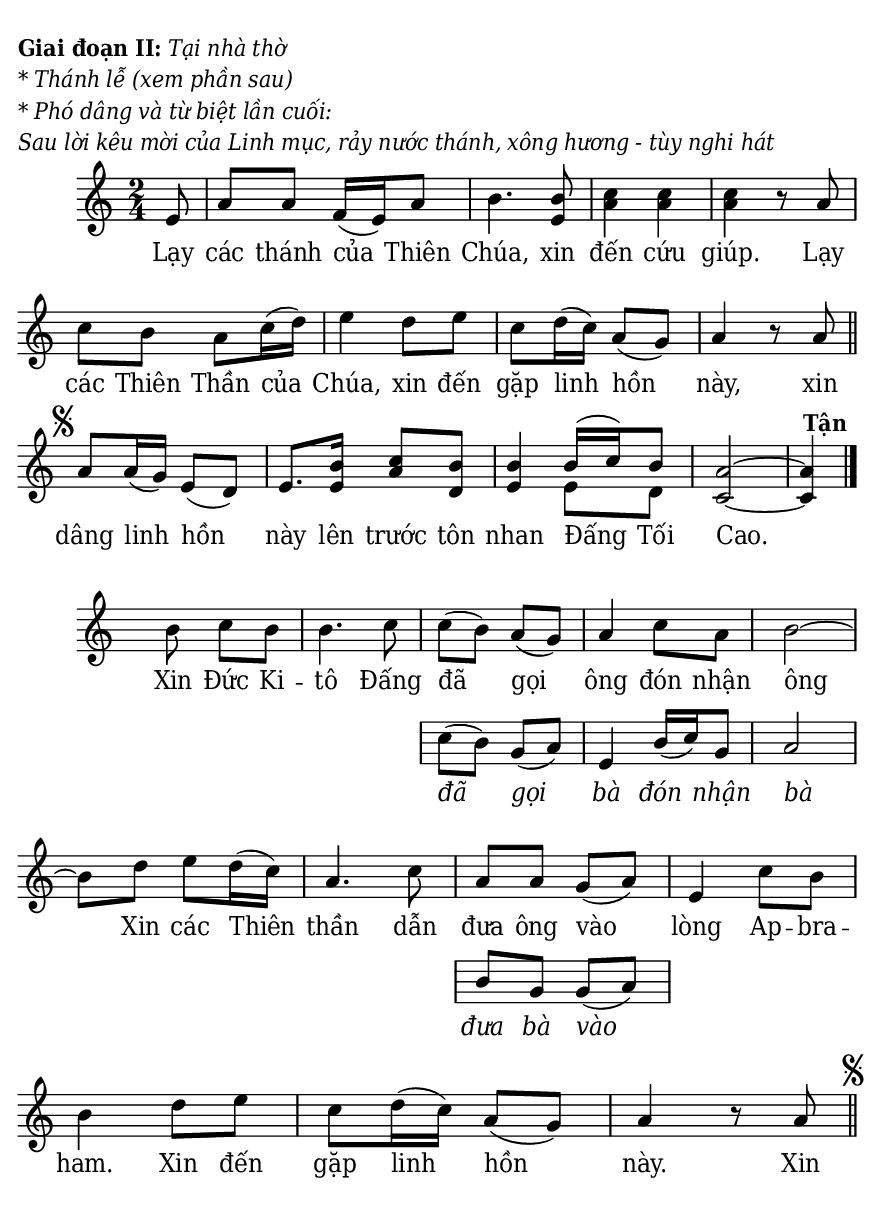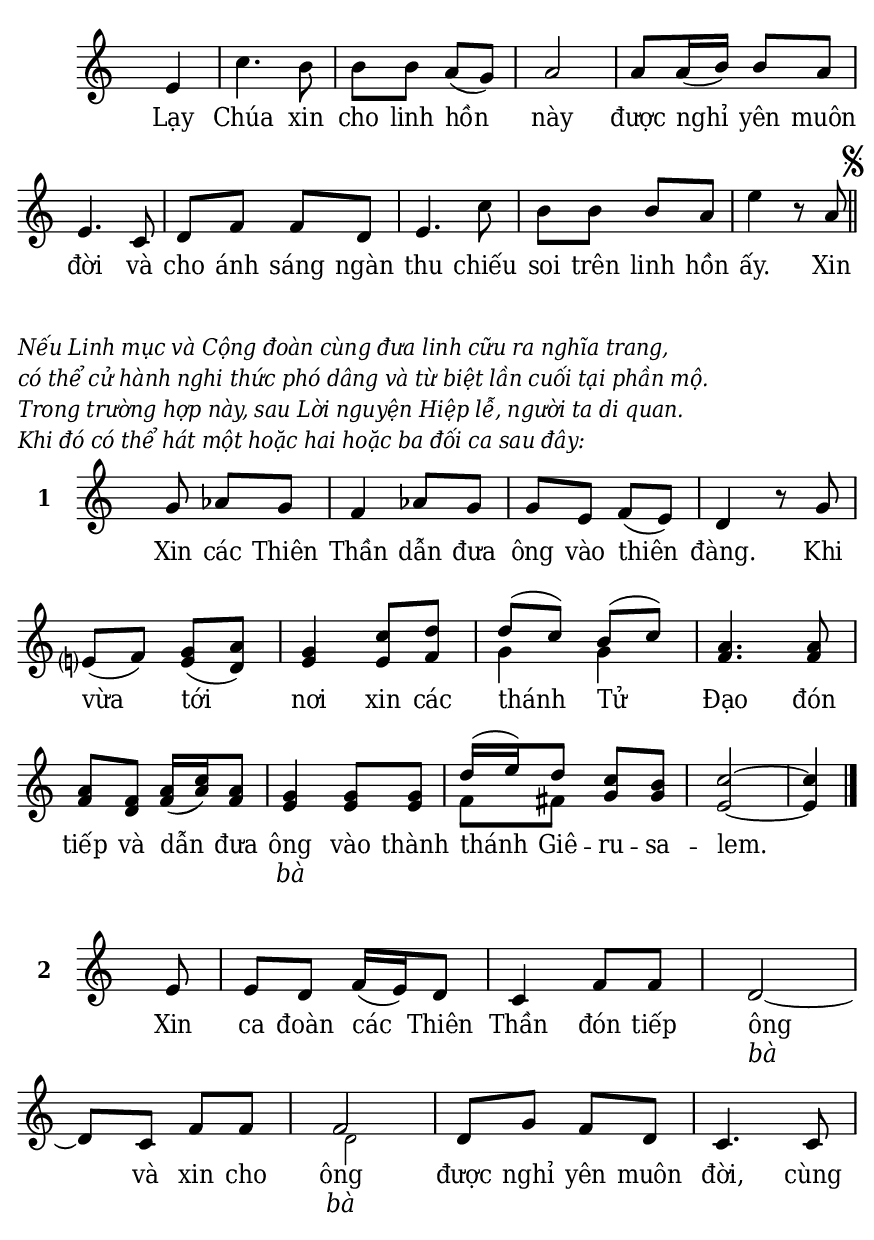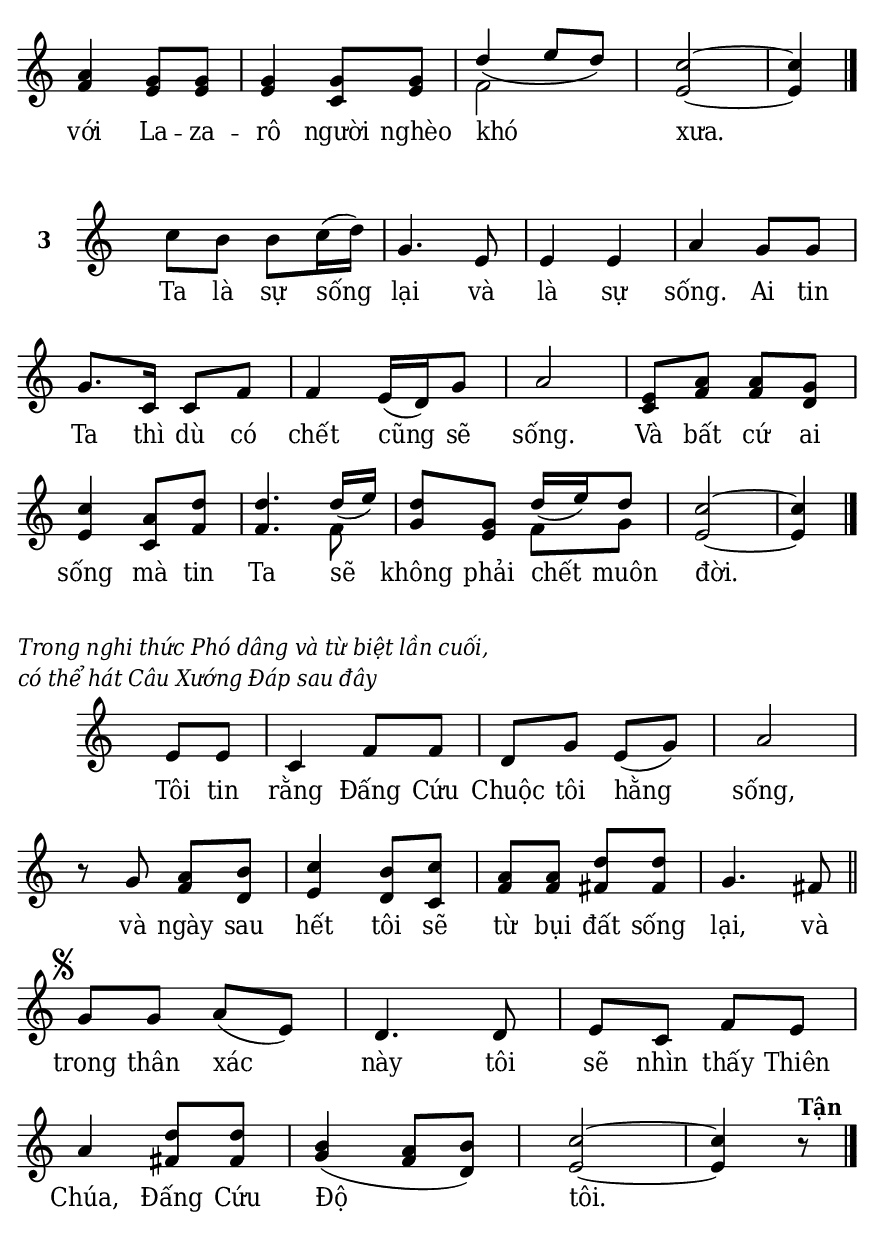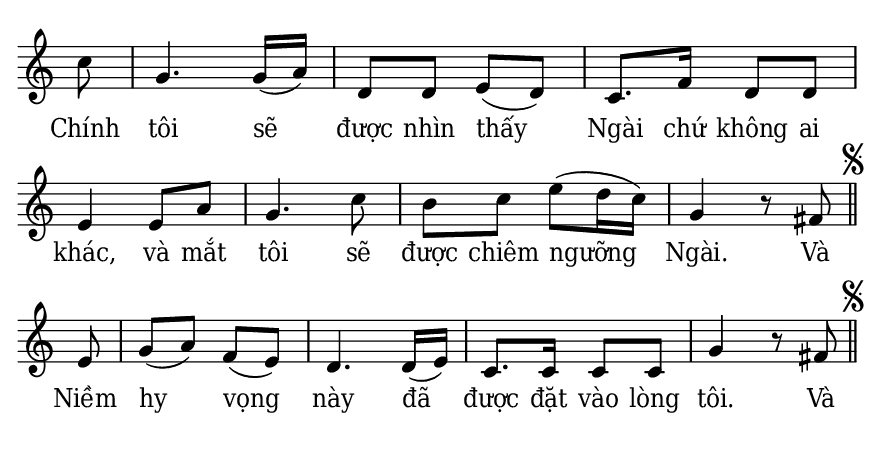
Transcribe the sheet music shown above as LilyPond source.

% Cài đặt chung
\version "2.22.1"
\include "english.ly"

\header {
  %title = "Nghi Thức An Táng"
  %composer = "Lm. Kim Long"
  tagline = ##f
}

% Nhạc
nhacMauMot = \relative c' {
  \key c \major
  \time 2/4
  \partial 8 e8 |
  a a f16 (e) a8 |
  b4.
  <<
    {
      b8 |
      c4 c |
      c
    }
    {
      e,8 |
      a4 a |
      a
    }
  >>
  \oneVoice
  r8 a |
  c b a c16 (d) |
  e4 d8 e |
  c d16 (c) a8 (g) |
  a4 r8 a \bar "||" \break
  
  \once \override Score.RehearsalMark.font-size = #0.1
  \mark \markup { \musicglyph #"scripts.segno" }
  a a16 (g) e8 (d) |
  e8. <b' e,>16 <c a>8 <b d,> |
  <b e,>4
  <<
    {
      \voiceOne
      b16 (c) b8 |
    }
    \new Voice = "splitpart" {
      \voiceTwo
      e,8 d |
    }
  >>
  \oneVoice
  <a' c,>2 ~
  ^\markup { \halign #-5 \bold "Tận" }
  \partial 4 <a c,>4 \bar "|." \break
}

nhacMauHai = \relative c'' {
  \key c \major
  \time 2/4
  \autoPageBreaksOff
  \partial 4. b8 c b |
  b4. c8 
  <<
    {
      c (b) a (g) |
      a4 c8 a |
      b2 ~ \break
    }
    {
      \new Staff = "oasis" \with {
        alignAboveContext = #"1"
        \override VerticalAxisGroup.staff-staff-spacing = #'((basic-distance . 6))
        \remove "Time_signature_engraver"
        firstClef = ##f
      } {
          c8 (b) g (a) |
          e4 b'16 (c) g8 |
          a2
      }
    }
  >>
  b8 d e d16 (c) |
  a4. c8 |
  <<
    {
      a a g (a) |
    }
    {
      \new Staff = "oasis" \with {
        alignAboveContext = #"2"
        \override VerticalAxisGroup.staff-staff-spacing = #'((basic-distance . 6))
        \remove "Time_signature_engraver"
        firstClef = ##f
      } {
          b8 g g (a)
      }
    }
  >>
  e4 c'8 b |
  b4 d8 e |
  c d16 (c) a8 (g) |
  a4 r8 a \bar "||"
  \once \override Score.RehearsalMark.font-size = #0.1
  \mark \markup { \musicglyph #"scripts.segno" }
}

nhacMauBa = \relative c' {
  \key c \major
  \time 2/4
  \partial 4 e4 |
  c'4. b8 |
  b b a (g) |
  a2 |
  a8 a16 (b) b8 a |
  e4. c8 |
  d f f d |
  e4. c'8 |
  b b b a |
  e'4 r8 a, \bar "||"
  \once \override Score.RehearsalMark.font-size = #0.1
  \mark \markup { \musicglyph #"scripts.segno" }
}

nhacMauBon = \relative c'' {
  \key c \major
  \time 2/4
  \partial 4. g8 af g |
  f4 af8 g |
  g e f (e) |
  d4 r8 g |
  e!? (f) <g e> (<a d,>) |
  <g e>4 <c e,>8 <d f,>
  <<
    {
      \voiceOne
      d (c) b (c) |
    }
    \new Voice = "splitpart" {
      \voiceTwo
      g4 g |
    }
  >>
  \oneVoice
  <a f>4. <a f>8 |
  <a f> <f d> <a f>16 (<c a>) <a f>8 |
  <g e>4 <g e>8 <g e>
  <<
    {
      \voiceOne
      d'16 (e) d8
    }
    \new Voice = "splitpart" {
      \voiceTwo
      f,8 fs
    }
  >>
  \oneVoice
  <c' g>8 <b g> |
  <c e,>2 ~ |
  <c e,>4 \bar "|."
}

nhacMauNam = \relative c' {
  \key c \major
  \time 2/4
  %\autoPageBreaksOff
  \partial 8 e8 |
  e d f16 (e) d8 |
  c4 f8 f |
  d2 ~ |
  d8 c f f |
  <<
    {
      \voiceOne
      f2
    }
    \new Voice = "splitpart" {
      \voiceTwo
      \once \override NoteColumn.force-hshift = #1
      \tiny d
    }
  >>
  \oneVoice
  d8 g f d |
  c4. c8 |
  <<
    {
      a'4 g8 g |
      g4 g8 g
    }
    {
      f4 e8 e |
      e4 c8 e
    }
  >>
  <<
    {
      \voiceOne
      d'4 _(e8 d)
    }
    \new Voice = "splitpart" {
      \voiceTwo
      f,2
    }
  >>
  \oneVoice
  <c' e,>2 ~ |
  <c e,>4 \bar "|."
}

nhacMauSau = \relative c'' {
  \key c \major
  \time 2/4
  c8 b b c16 (d) |
  g,4. e8 |
  e4 e |
  a g8 g |
  g8. c,16 c8 f |
  f4 e16 (d) g8 |
  a2 |
  <<
    {
      e8 a a g |
      c4 a8 d |
      d4.
    }
    {
      c,8 f f d |
      e4 c8 f |
      f4.
    }
  >>
  \oneVoice
  <<
    {
      \voiceOne
      d'16 _(e) |
    }
    \new Voice = "splitpart" {
      \voiceTwo
      f,8 |
    }
  >>
  \oneVoice
  <d' g,>8 <g, e>
  <<
    {
      \voiceOne
      d'16 _(e) d8
    }
    \new Voice = "splitpart" {
      \voiceTwo
      f,8 g
    }
  >>
  \oneVoice
  <c e,>2 ~ |
  <c e,>4 \bar "|."
}

nhacMauBay = \relative c' {
  \key c \major
  \time 2/4
  \partial 4 e8 e |
  c4 f8 f |
  d g e (g) |
  a2 |
  r8 g
  <<
    {
      a b |
      c4 b8 c |
      a a d d
    }
    {
      f,8 d |
      e4 d8 c |
      f f fs fs
    }
  >>
  g4. fs8 \bar "||" \break
  
  \once \override Score.RehearsalMark.font-size = #0.1
  \mark \markup { \musicglyph #"scripts.segno" }
  g g a (e) |
  d4. d8 |
  e c f e |
  a4
  <<
    {
      d8 d |
      b4 (a8 b) |
      c2 ~ |
      c4 r8
      ^\markup { \bold "Tận" }
      \bar "|."
    }
    {
      fs,8 fs |
      g4 (f8 d) |
      e2 ~ |
      e4
    }
  >>
  \break
  
  \partial 8 c'8 |
  g4. g16 (a) |
  d,8 d e (d) |
  c8. f16 d8 d |
  e4 e8 a |
  g4. c8 |
  b c e (d16 c) |
  g4 r8 fs \bar "||" \break
  \override Score.RehearsalMark #'break-visibility = #end-of-line-visible
  \once \override Score.RehearsalMark.font-size = #0.1
  \mark \markup { \musicglyph #"scripts.segno" }
  
  \partial 8 e8 |
  g (a) f (e) |
  d4. d16 (e) |
  c8. c16 c8 c |
  g'4 r8 fs \bar "||"
  \once \override Score.RehearsalMark.font-size = #0.1
  \mark \markup { \musicglyph #"scripts.segno" }
}

% Lời
loiMauMot = \lyricmode {
  Lạy các thánh của Thiên Chúa, xin đến cứu giúp.
  Lạy các Thiên Thần của Chúa, xin đến gặp linh hồn này,
  xin dâng linh hồn này lên trước tôn nhan Đấng Tối Cao.
}

loiMauHai = \lyricmode {
  Xin Đức Ki -- tô Đấng
  <<
    { đã gọi ông đón nhận ông }
    \new Lyrics {
	    \set associatedVoice = "beBas"
	    \override Lyrics.LyricText.font-shape = #'italic
	    đã gọi bà đón nhận bà
	}
  >>
  Xin các Thiên thần dẫn
  <<
    { đưa ông vào }
    \new Lyrics {
	    \set associatedVoice = "beBas"
	    \override Lyrics.LyricText.font-shape = #'italic
	    đưa bà vào
    }
  >>
  lòng Ap -- bra -- ham.
  Xin đến gặp linh hồn này. Xin
}

loiMauBa = \lyricmode {
  Lạy Chúa xin cho linh hồn này được nghỉ yên muôn đời
  và cho ánh sáng ngàn thu chiếu soi trên linh hồn ấy.
  Xin
}

loiMauBon = \lyricmode {
  Xin các Thiên Thần dẫn đưa ông vào thiên đàng.
  Khi vừa tới nơi xin các thánh Tử Đạo đón tiếp
  và dẫn đưa
  <<
  { ông }
  \new Lyrics {
	  \set associatedVoice = "beBas"
	  \override Lyrics.LyricText.font-shape = #'italic
	  bà
	}
  >>
  vào thành thánh Giê -- ru -- sa -- lem.
}

loiMauNam = \lyricmode {
  Xin ca đoàn các Thiên Thần đón tiếp
  <<
  { ông }
  \new Lyrics {
	  \set associatedVoice = "beBas"
	  \override Lyrics.LyricText.font-shape = #'italic
	  bà
	}
  >>
  và xin cho
  <<
  { ông }
  \new Lyrics {
	  \set associatedVoice = "beBas"
	  \override Lyrics.LyricText.font-shape = #'italic
	  bà
	}
  >>
  được nghỉ yên muôn đời,
  cùng với La -- za -- rô người nghèo khó xưa.
}

loiMauSau = \lyricmode {
  Ta là sự sống lại và là sự sống.
  Ai tin Ta thì dù có chết cũng sẽ sống.
  Và bất cứ ai sống mà tin Ta sẽ không phải chết muôn đời.
}

loiMauBay = \lyricmode {
  Tôi tin rằng Đấng Cứu Chuộc tôi hằng sống,
  và ngày sau hết tôi sẽ từ bụi đất sống lại,
  và trong thân xác này tôi sẽ nhìn thấy Thiên Chúa,
  Đấng Cứu Độ tôi.
  Chính tôi sẽ được nhìn thấy Ngài chứ không ai khác,
  và mắt tôi sẽ được chiêm ngưỡng Ngài.
  Và Niềm hy vọng này đã được đặt vào lòng tôi.
  Và
}

% Dàn trang
\paper {
  #(set-paper-size "a5")
  top-margin = 3\mm
  bottom-margin = 3\mm
  left-margin = 3\mm
  right-margin = 3\mm
  indent = #0
  #(define fonts
	 (make-pango-font-tree "Deja Vu Serif Condensed"
	 		       "Deja Vu Serif Condensed"
			       "Deja Vu Serif Condensed"
			       (/ 20 20)))
  print-page-number = ##f
  %page-count = 3
}

\markup {
  \vspace #2
  \column {
    \left-align {
      \line {
        \bold "Giai đoạn II:" \normal-text \italic "Tại nhà thờ"
      }
      \line {
        \italic "* Thánh lễ (xem phần sau)"
      }
      \line {
        \italic "* Phó dâng và từ biệt lần cuối:"
      }
      \line {
        \italic "Sau lời kêu mời của Linh mục, rảy nước thánh, xông hương - tùy nghi hát"
      }
    }
  }
}

\score {
  <<
    \new Staff <<
        \clef treble
        \new Voice = beSop {
          \nhacMauMot
        }
      \new Lyrics \lyricsto beSop \loiMauMot
    >>
  >>
  \layout {
    indent = 10
    \override Lyrics.LyricSpace.minimum-distance = #1
    \override Score.BarNumber.break-visibility = ##(#f #f #f)
    \override Score.SpacingSpanner.uniform-stretching = ##t
    ragged-last = ##f
  }
}

\score {
  <<
    \new Staff <<
        \clef treble
        \new Voice = beSop {
          \nhacMauHai
        }
      \new Lyrics \lyricsto beSop \loiMauHai
    >>
  >>
  \layout {
    indent = 10
    \override Staff.TimeSignature.transparent = ##t
    \override Lyrics.LyricSpace.minimum-distance = #1
    \override Score.BarNumber.break-visibility = ##(#f #f #f)
    \override Score.SpacingSpanner.uniform-stretching = ##t
    \override LyricHyphen.minimum-distance = #1.5
    ragged-last = ##f
  }
}

\score {
  <<
    \new Staff <<
        \clef treble
        \new Voice = beSop {
          \nhacMauBa
        }
      \new Lyrics \lyricsto beSop \loiMauBa
    >>
  >>
  \layout {
    indent = 10
    \override Staff.TimeSignature.transparent = ##t
    \override Lyrics.LyricSpace.minimum-distance = #1
    \override Score.BarNumber.break-visibility = ##(#f #f #f)
    \override Score.SpacingSpanner.uniform-stretching = ##t
    ragged-last = ##f
  }
}

\markup {
  \vspace #2
  \column {
    \left-align {
      \line {
        \italic "Nếu Linh mục và Cộng đoàn cùng đưa linh cữu ra nghĩa trang,"
      }
      \line {
        \italic "có thể cử hành nghi thức phó dâng và từ biệt lần cuối tại phần mộ."
      }
      \line {
        \italic "Trong trường hợp này, sau Lời nguyện Hiệp lễ, người ta di quan."
      }
      \line {
        \italic "Khi đó có thể hát một hoặc hai hoặc ba đối ca sau đây:"
      }
    }
  }
}

\score {
  <<
    \new Staff \with {
      instrumentName = \markup { \bold "1" }} <<
        \clef treble
        \new Voice = beSop {
          \nhacMauBon
        }
      \new Lyrics \lyricsto beSop \loiMauBon
    >>
  >>
  \layout {
    indent = 10
    \override Staff.TimeSignature.transparent = ##t
    \override Lyrics.LyricSpace.minimum-distance = #1
    \override LyricHyphen.minimum-distance = #2
    \override Score.BarNumber.break-visibility = ##(#f #f #f)
    \override Score.SpacingSpanner.uniform-stretching = ##t
    ragged-last = ##f
  }
}

\score {
  <<
    \new Staff \with {
      instrumentName = \markup { \bold "2" }} <<
        \clef treble
        \new Voice = beSop {
          \nhacMauNam
        }
      \new Lyrics \lyricsto beSop \loiMauNam
    >>
  >>
  \layout {
    indent = 10
    \override Staff.TimeSignature.transparent = ##t
    \override Lyrics.LyricSpace.minimum-distance = #1
    \override LyricHyphen.minimum-distance = #2
    \override Score.BarNumber.break-visibility = ##(#f #f #f)
    \override Score.SpacingSpanner.uniform-stretching = ##t
    ragged-last = ##f
  }
}

\score {
  <<
    \new Staff \with {
      instrumentName = \markup { \bold "3" }} <<
        \clef treble
        \new Voice = beSop {
          \nhacMauSau
        }
      \new Lyrics \lyricsto beSop \loiMauSau
    >>
  >>
  \layout {
    indent = 10
    \override Staff.TimeSignature.transparent = ##t
    \override Lyrics.LyricSpace.minimum-distance = #1
    \override Score.BarNumber.break-visibility = ##(#f #f #f)
    \override Score.SpacingSpanner.uniform-stretching = ##t
    ragged-last = ##f
  }
}

\markup {
  \vspace #2
  \column {
    \left-align {
      \line {
        \italic "Trong nghi thức Phó dâng và từ biệt lần cuối,"
      }
      \line {
        \italic "có thể hát Câu Xướng Đáp sau đây"
      }
    }
  }
}

\score {
  <<
    \new Staff <<
        \clef treble
        \new Voice = beSop {
          \nhacMauBay
        }
      \new Lyrics \lyricsto beSop \loiMauBay
    >>
  >>
  \layout {
    indent = 10
    \override Staff.TimeSignature.transparent = ##t
    \override Lyrics.LyricSpace.minimum-distance = #1
    \override Score.BarNumber.break-visibility = ##(#f #f #f)
    \override Score.SpacingSpanner.uniform-stretching = ##t
    ragged-last = ##f
  }
}
